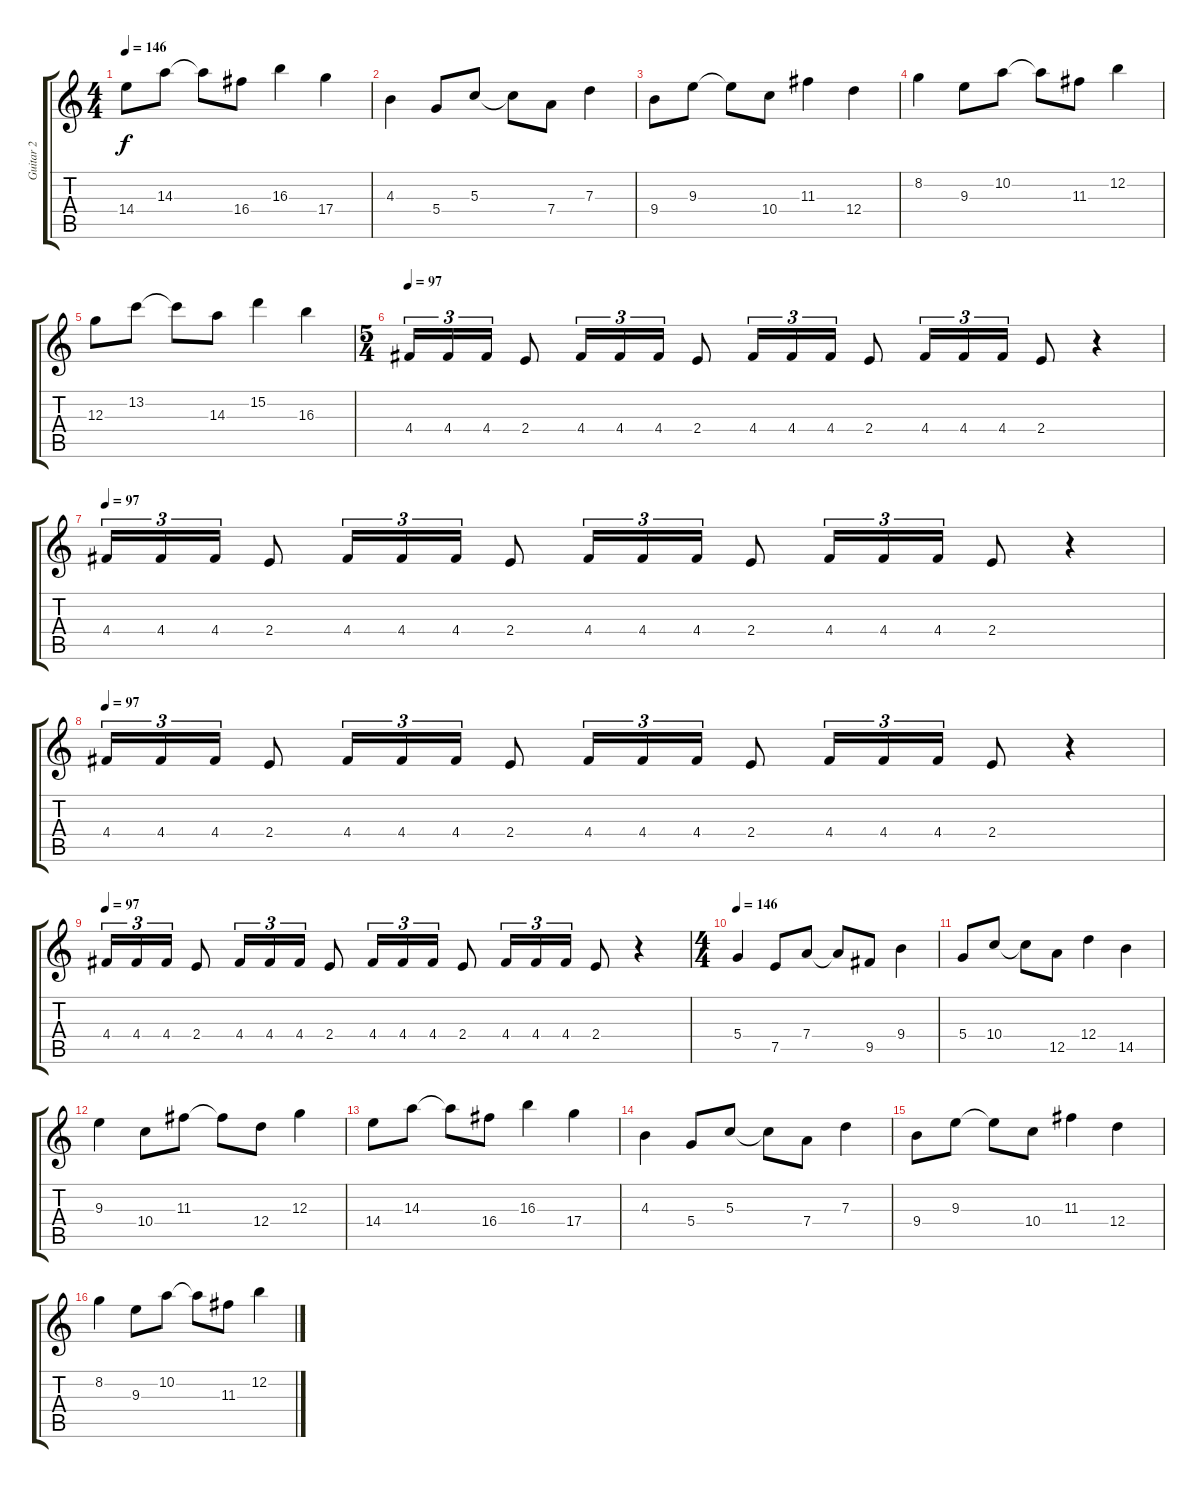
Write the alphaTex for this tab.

\track ("Guitar 2" "Guitar 2") {instrument overdrivenguitar}
\staff {score tabs}
\tuning (E4 B3 G3 D3 A2 E2) {hide}
\ts (4 4)
\tempo 146
\clef g2
\ks c
14.4.8{dy f} 14.3.8 14.3{t}.8 16.4.8 16.3.4 17.4.4 |
4.3.4 5.4.8 5.3.8 5.3{t}.8 7.4.8 7.3.4 |
9.4.8 9.3.8 9.3{t}.8 10.4.8 11.3.4 12.4.4 |
8.2.4 9.3.8 10.2.8 10.2{t}.8 11.3.8 12.2.4 |
12.3.8 13.2.8 13.2{t}.8 14.3.8 15.2.4 16.3.4 |
\ts (5 4)
\tempo 97
4.4.16{tu (3 2)} 4.4.16{tu (3 2)} 4.4.16{tu (3 2)} 2.4.8 4.4.16{tu (3 2)} 4.4.16{tu (3 2)} 4.4.16{tu (3 2)} 2.4.8 4.4.16{tu (3 2)} 4.4.16{tu (3 2)} 4.4.16{tu (3 2)} 2.4.8 4.4.16{tu (3 2)} 4.4.16{tu (3 2)} 4.4.16{tu (3 2)} 2.4.8 r.4 |
\tempo 97
4.4.16{tu (3 2)} 4.4.16{tu (3 2)} 4.4.16{tu (3 2)} 2.4.8 4.4.16{tu (3 2)} 4.4.16{tu (3 2)} 4.4.16{tu (3 2)} 2.4.8 4.4.16{tu (3 2)} 4.4.16{tu (3 2)} 4.4.16{tu (3 2)} 2.4.8 4.4.16{tu (3 2)} 4.4.16{tu (3 2)} 4.4.16{tu (3 2)} 2.4.8 r.4 |
\tempo 97
4.4.16{tu (3 2)} 4.4.16{tu (3 2)} 4.4.16{tu (3 2)} 2.4.8 4.4.16{tu (3 2)} 4.4.16{tu (3 2)} 4.4.16{tu (3 2)} 2.4.8 4.4.16{tu (3 2)} 4.4.16{tu (3 2)} 4.4.16{tu (3 2)} 2.4.8 4.4.16{tu (3 2)} 4.4.16{tu (3 2)} 4.4.16{tu (3 2)} 2.4.8 r.4 |
\tempo 97
4.4.16{tu (3 2)} 4.4.16{tu (3 2)} 4.4.16{tu (3 2)} 2.4.8 4.4.16{tu (3 2)} 4.4.16{tu (3 2)} 4.4.16{tu (3 2)} 2.4.8 4.4.16{tu (3 2)} 4.4.16{tu (3 2)} 4.4.16{tu (3 2)} 2.4.8 4.4.16{tu (3 2)} 4.4.16{tu (3 2)} 4.4.16{tu (3 2)} 2.4.8 r.4 |
\ts (4 4)
\tempo 146
5.4.4 7.5.8 7.4.8 7.4{t}.8 9.5.8 9.4.4 |
5.4.8 10.4.8 10.4{t}.8 12.5.8 12.4.4 14.5.4 |
9.3.4 10.4.8 11.3.8 11.3{t}.8 12.4.8 12.3.4 |
14.4.8 14.3.8 14.3{t}.8 16.4.8 16.3.4 17.4.4 |
4.3.4 5.4.8 5.3.8 5.3{t}.8 7.4.8 7.3.4 |
9.4.8 9.3.8 9.3{t}.8 10.4.8 11.3.4 12.4.4 |
8.2.4 9.3.8 10.2.8 10.2{t}.8 11.3.8 12.2.4
